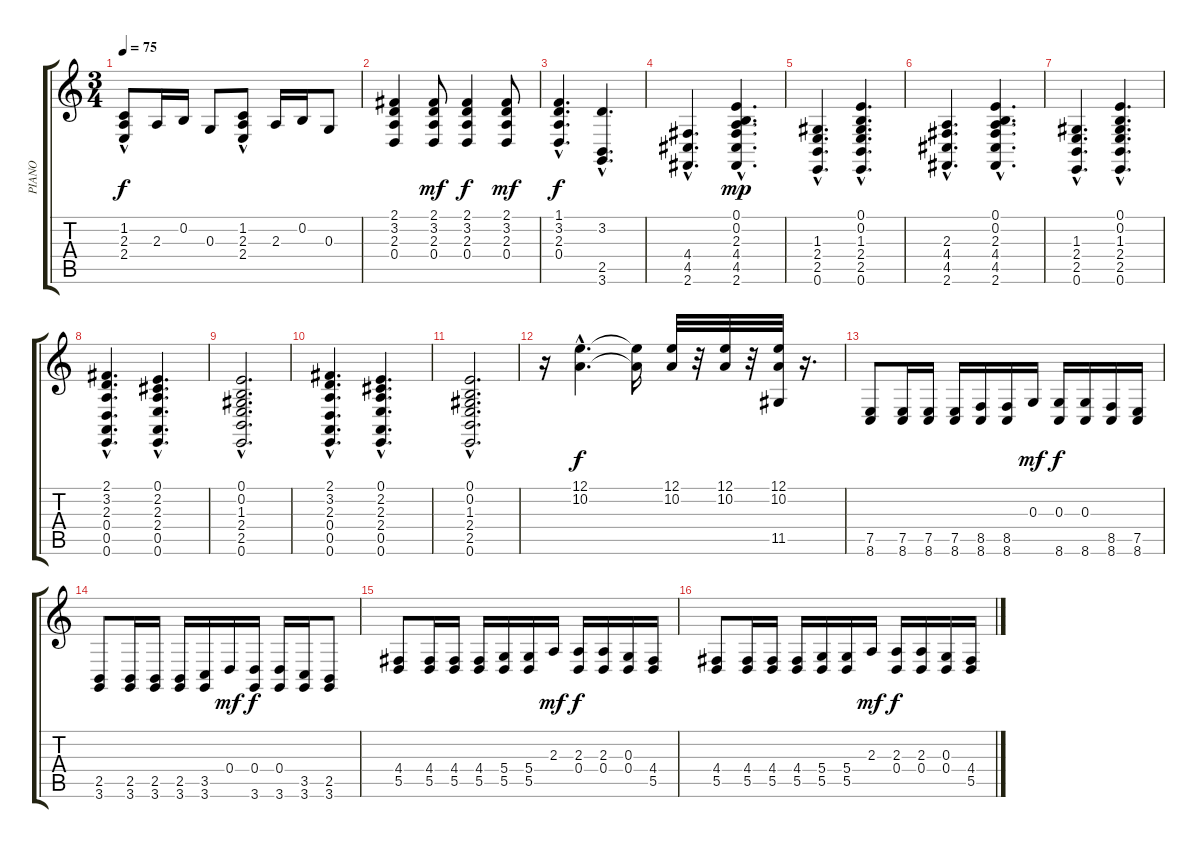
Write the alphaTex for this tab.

\track ("PIANO" "PIANO") {instrument acousticgrandpiano}
\staff {score tabs}
\tuning (E4 B3 G3 D3 A2 E2) {hide}
\ts (3 4)
\tempo 75
\clef g2
\ks c
(1.2{hac} 2.3 2.4{hac}).8{dy f} 2.3.16 0.2.16 0.3.8 (1.2{hac} 2.3 2.4{hac}).8 2.3.16 0.2.16 0.3.8 |
(2.1 3.2 2.3 0.4).4 (2.1 3.2 2.3 0.4).8{dy mf} (2.1 3.2 2.3 0.4).4{dy f} (2.1 3.2 2.3 0.4).8{dy mf} |
(1.1{hac} 3.2{hac} 2.3{hac} 0.4{hac}).4{d dy f} (3.2{hac} 2.5{hac} 3.6{hac}).4{d} |
(4.4{hac} 4.5{hac} 2.6{hac}).4{d instrument electricguitarclean} (0.1{hac} 0.2{hac} 2.3{hac} 4.4{hac} 4.5{hac} 2.6{hac}).4{d dy mp instrument electricguitarclean} |
(1.3{hac} 2.4{hac} 2.5{hac} 0.6{hac}).4{d} (0.1{hac} 0.2{hac} 1.3{hac} 2.4{hac} 2.5{hac} 0.6{hac}).4{d} |
(2.3{hac} 4.4{hac} 4.5{hac} 2.6{hac}).4{d} (0.1{hac} 0.2{hac} 2.3{hac} 4.4{hac} 4.5{hac} 2.6{hac}).4{d} |
(1.3{hac} 2.4{hac} 2.5{hac} 0.6{hac}).4{d} (0.1{hac} 0.2{hac} 1.3{hac} 2.4{hac} 2.5{hac} 0.6{hac}).4{d} |
(2.1{hac} 3.2{hac} 2.3{hac} 0.4{hac} 0.5{hac} 0.6{hac}).4{d} (0.1{hac} 2.2{hac} 2.3{hac} 2.4{hac} 0.5{hac} 0.6{hac}).4{d} |
(0.1{hac} 0.2{hac} 1.3{hac} 2.4{hac} 2.5{hac} 0.6{hac}).2{d} |
(2.1{hac} 3.2{hac} 2.3{hac} 0.4{hac} 0.5{hac} 0.6{hac}).4{d} (0.1{hac} 2.2{hac} 2.3{hac} 2.4{hac} 0.5{hac} 0.6{hac}).4{d} |
(0.1{hac} 0.2{hac} 1.3{hac} 2.4{hac} 2.5{hac} 0.6{hac}).2{d} |
r.16 (12.1{hac} 10.2{hac}).4{d dy f instrument guitarharmonics} (12.1{t} 10.2{t}).16 (12.1 10.2).32 r.32 (12.1 10.2).32 r.32 (12.1 10.2 11.5).32 r.16{d} |
(7.5 8.6).8{instrument distortionguitar} (7.5 8.6).16 (7.5 8.6).16 (7.5 8.6).16 (8.5 8.6).16 (8.5 8.6).16 0.3.16{dy mf} (0.3 8.6).16{dy f} (0.3 8.6).16 (8.5 8.6).16 (7.5 8.6).16 |
(2.5 3.6).8 (2.5 3.6).16 (2.5 3.6).16 (2.5 3.6).16 (3.5 3.6).16 0.4.16{dy mf} (0.4 3.6).16{dy f} (0.4 3.6).16 (3.5 3.6).16 (2.5 3.6).8 |
(4.4 5.5).8 (4.4 5.5).16 (4.4 5.5).16 (4.4 5.5).16 (5.4 5.5).16 (5.4 5.5).16 2.3.16{dy mf} (2.3 0.4).16{dy f} (2.3 0.4).16 (0.3 0.4).16 (4.4 5.5).16 |
(4.4 5.5).8 (4.4 5.5).16 (4.4 5.5).16 (4.4 5.5).16 (5.4 5.5).16 (5.4 5.5).16 2.3.16{dy mf} (2.3 0.4).16{dy f} (2.3 0.4).16 (0.3 0.4).16 (4.4 5.5).16
